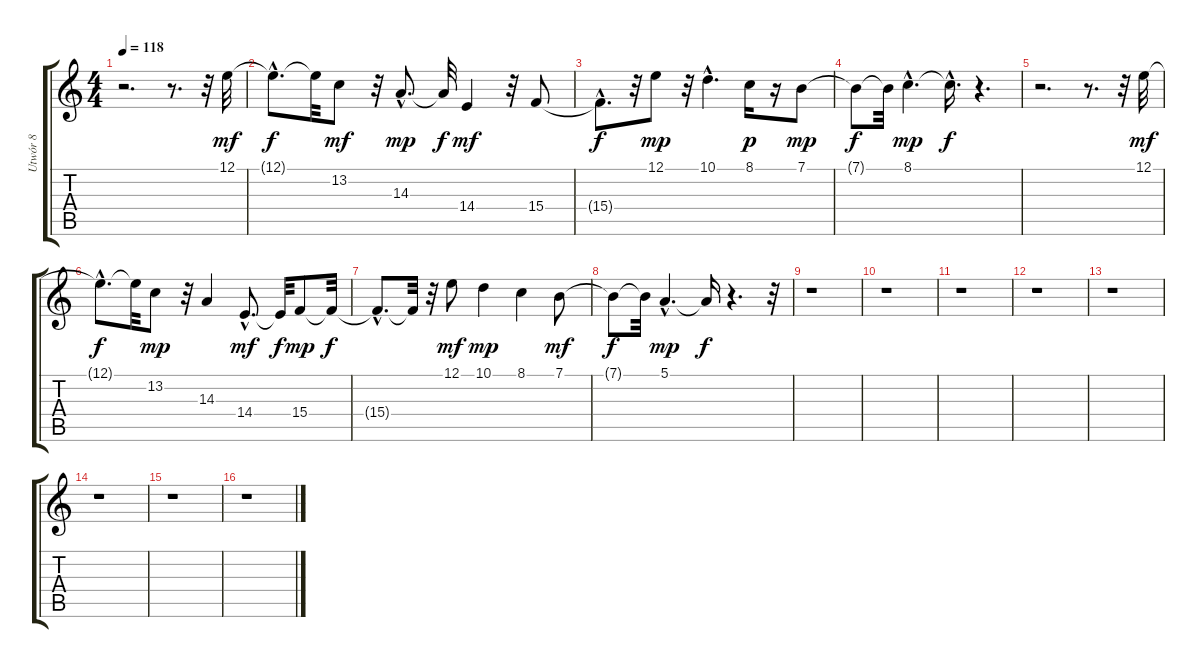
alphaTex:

\track ("Utwór 8" "Utwór 8") {instrument stringensemble1}
\staff {score tabs}
\tuning (E4 B3 G3 D3 A2 E2) {hide}
\ts (4 4)
\tempo 118
\clef g2
\ks c
r.2{d dy mp} r.8{d} r.32 12.1.32{dy mf} |
12.1{hac t}.8{d dy f} 12.1{t}.32 13.2.8{dy mf} r.32 14.3{hac}.8{d dy mp} 14.3{t}.32{dy f} 14.4.4{dy mf} r.32 15.4.8 |
15.4{hac t}.8{d dy f} r.32 12.1.8{dy mp} r.32 10.1{hac}.4{d} 8.1.16{dy p} r.16 7.1.8{dy mp} |
7.1{t}.8{dy f} 7.1{t}.32 8.1{hac}.4{d dy mp} 8.1{hac t}.16{d dy f} r.4{d} |
r.2{d} r.8{d} r.32 12.1.32{dy mf} |
12.1{hac t}.8{d dy f} 12.1{t}.32 13.2.8{dy mp} r.32 14.3.4 14.4{hac}.8{d dy mf} 14.4{t}.32{dy f} 15.4.8{dy mp} 15.4{t}.32{dy f} |
15.4{hac t}.8{d} 15.4{t}.32 r.32 12.1.8{dy mf} 10.1.4{dy mp} 8.1.4 7.1.8{dy mf} |
7.1{t}.8{dy f} 7.1{t}.32 5.1{hac}.4{d dy mp} 5.1{t}.16{dy f} r.4{d} r.32 |
r.1 |
r.1 |
r.1 |
r.1 |
r.1 |
r.1 |
r.1 |
r.1
